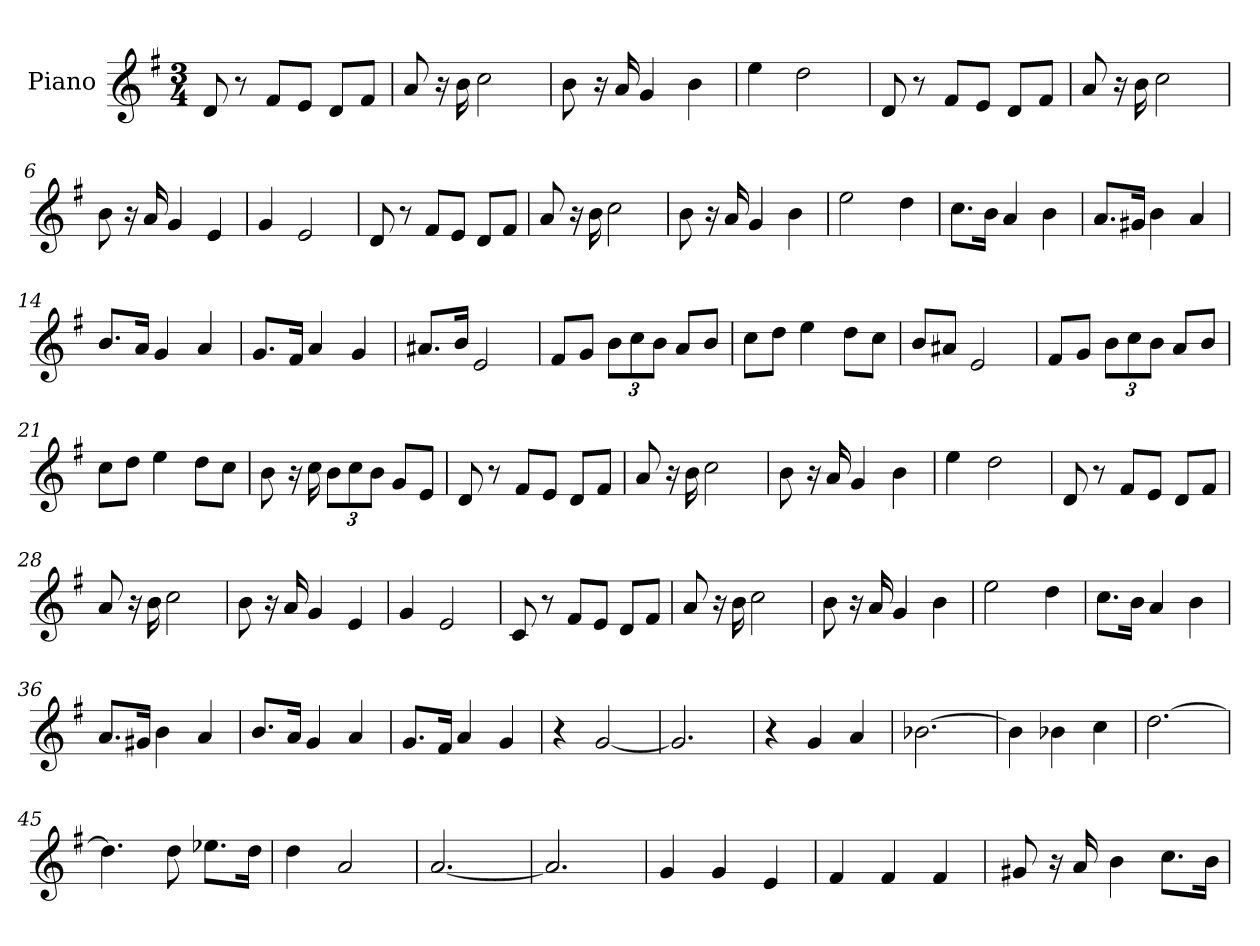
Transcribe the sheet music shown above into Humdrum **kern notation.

**kern
*part1
*staff1
*I"Piano
*I'Pno
*clefG2
*k[f#]
*G:
*M3/4
*MM156
=
8d
8r
8f#/L
8e/J
8d/L
8f#/J
=1
8a
16r
16b
2cc
=2
8b
16r
16a
4g
4b
=3
4ee
2dd
=4
8d
8r
8f#/L
8e/J
8d/L
8f#/J
=5
8a
16r
16b
2cc
=6
8b
16r
16a
4g
4e
=7
4g
2e
=8
8d
8r
8f#/L
8e/J
8d/L
8f#/J
=9
8a
16r
16b
2cc
=10
8b
16r
16a
4g
4b
=11
2ee
4dd
=12
8.cc\L
16b\Jk
4a
4b
=13
8.a/L
16g#X/Jk
4b
4a
=14
8.b/L
16a/Jk
4g
4a
=15
8.g/L
16f#/Jk
4a
4g
=16
8.a#X/L
16b/Jk
2e
=17
8f#/L
8g/J
12b\L
12cc\
12b\J
8a/L
8b/J
=18
8cc\L
8dd\J
4ee
8dd\L
8cc\J
=19
8b/L
8a#X/J
2e
=20
8f#/L
8g/J
12b\L
12cc\
12b\J
8a/L
8b/J
=21
8cc\L
8dd\J
4ee
8dd\L
8cc\J
=22
8b
16r
16cc
12b\L
12cc\
12b\J
8g/L
8e/J
=23
8d
8r
8f#/L
8e/J
8d/L
8f#/J
=24
8a
16r
16b
2cc
=25
8b
16r
16a
4g
4b
=26
4ee
2dd
=27
8d
8r
8f#/L
8e/J
8d/L
8f#/J
=28
8a
16r
16b
2cc
=29
8b
16r
16a
4g
4e
=30
4g
2e
=31
8c
8r
8f#/L
8e/J
8d/L
8f#/J
=32
8a
16r
16b
2cc
=33
8b
16r
16a
4g
4b
=34
2ee
4dd
=35
8.cc\L
16b\Jk
4a
4b
=36
8.a/L
16g#X/Jk
4b
4a
=37
8.b/L
16a/Jk
4g
4a
=38
8.g/L
16f#/Jk
4a
4g
=39
4r
[2g
=40
2.g]
=41
4r
4g
4a
=42
[2.b-X
=43
4b-]
4b-X
4cc
=44
[2.dd
=45
4.dd]
8dd
8.ee-X\L
16dd\Jk
=46
4dd
2a
=47
[2.a
=48
2.a]
=49
4g
4g
4e
=50
4f#
4f#
4f#
=51
8g#X
16r
16a
4b
8.cc\L
16b\Jk
=
*-
